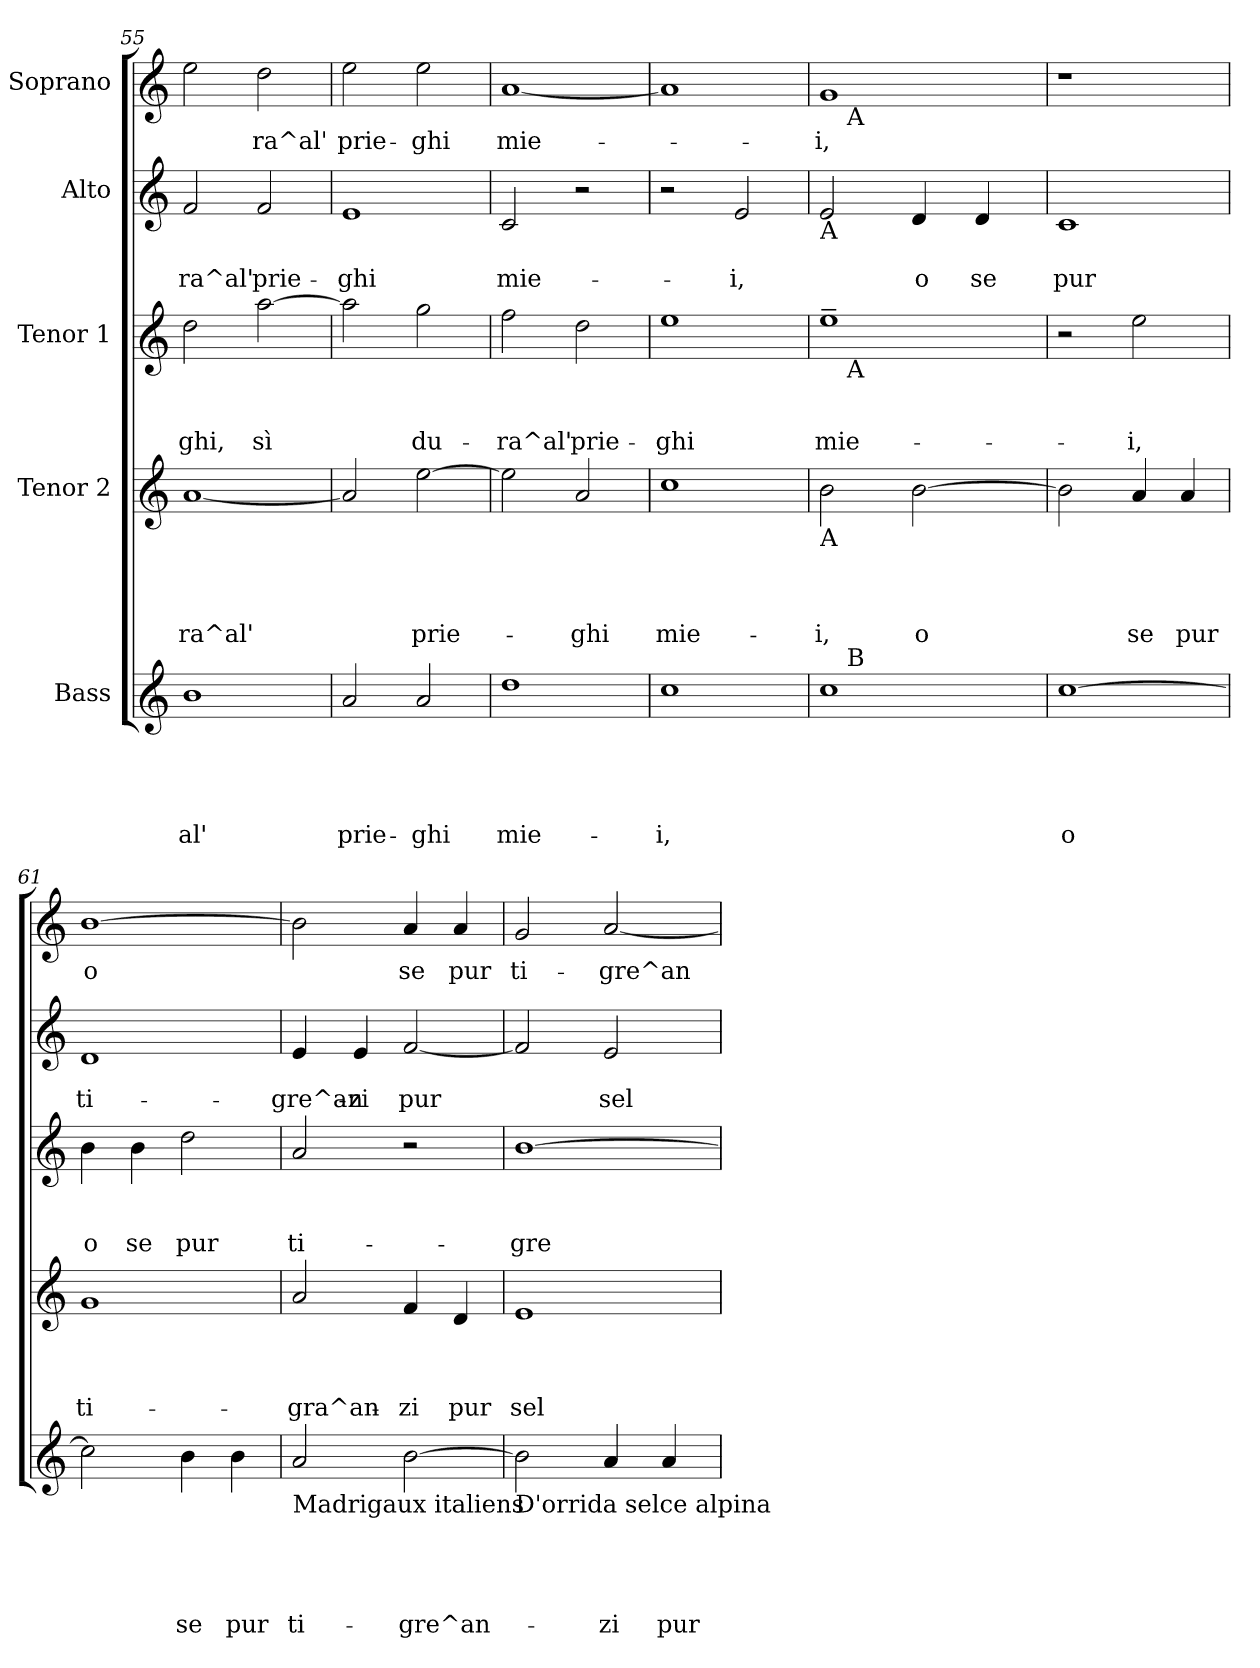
**kern	**text	**text	**text	**text	**text	**kern	**text	**text	**text	**text	**kern	**text	**text	**text	**kern	**text	**text	**kern	**text
*part5	*part5	*part5	*part5	*part5	*part5	*part4	*part4	*part4	*part4	*part4	*part3	*part3	*part3	*part3	*part2	*part2	*part2	*part1	*part1
*staff5	*staff5	*staff5	*staff5	*staff5	*staff5	*staff4	*staff4	*staff4	*staff4	*staff4	*staff3	*staff3	*staff3	*staff3	*staff2	*staff2	*staff2	*staff1	*staff1
*I"Bass	*	*	*	*	*	*I"Tenor 2	*	*	*	*	*I"Tenor 1	*	*	*	*I"Alto	*	*	*I"Soprano	*
*clefG2	*	*	*	*	*	*clefG2	*	*	*	*	*clefG2	*	*	*	*clefG2	*	*	*clefG2	*
*k[]	*	*	*	*	*	*k[]	*	*	*	*	*k[]	*	*	*	*k[]	*	*	*k[]	*
*C:	*	*	*	*	*	*C:	*	*	*	*	*C:	*	*	*	*C:	*	*	*C:	*
=55	=55	=55	=55	=55	=55	=55	=55	=55	=55	=55	=55	=55	=55	=55	=55	=55	=55	=55	=55
!	!	!	!	!	!LO:LY:b	!	!	!	!	!LO:LY:b	!	!	!	!LO:LY:b	!	!	!LO:LY:b	!	!
1b	.	.	.	.	al'	[<1a	.	.	.	-ra^al'	2dd\	.	.	-ghi,	2f/	.	-ra^al'	2ee\	.
!	!	!	!	!	!	!	!	!	!	!	!	!	!	!LO:LY:b	!	!	!LO:LY:b	!	!LO:LY:b
.	.	.	.	.	.	.	.	.	.	.	[>2aa\	.	.	sì	2f/	.	prie-	2dd\	-ra^al'
=56	=56	=56	=56	=56	=56	=56	=56	=56	=56	=56	=56	=56	=56	=56	=56	=56	=56	=56	=56
!	!	!	!	!	!LO:LY:b	!	!	!	!	!	!	!	!	!	!	!	!LO:LY:b	!	!LO:LY:b
2a/	.	.	.	.	prie-	2a/]	.	.	.	.	2aa\]	.	.	.	1e	.	-ghi	2ee\	prie-
!	!	!	!	!	!LO:LY:b	!	!	!	!	!LO:LY:b	!	!	!	!LO:LY:b	!	!	!	!	!LO:LY:b
2a/	.	.	.	.	-ghi	[>2ee\	.	.	.	prie-	2gg\	.	.	du-	.	.	.	2ee\	-ghi
=57	=57	=57	=57	=57	=57	=57	=57	=57	=57	=57	=57	=57	=57	=57	=57	=57	=57	=57	=57
!	!	!	!	!	!LO:LY:b	!	!	!	!	!	!	!	!	!LO:LY:b	!	!	!LO:LY:b	!	!LO:LY:b
1dd	.	.	.	.	mie-	2ee\]	.	.	.	.	2ff\	.	.	-ra^al'	2c/	.	mie-	[<1a	mie-
!	!	!	!	!	!	!	!	!	!	!LO:LY:b	!	!	!	!LO:LY:b	!	!	!	!	!
.	.	.	.	.	.	2a/	.	.	.	-ghi	2dd\	.	.	prie-	2r	.	.	.	.
=58	=58	=58	=58	=58	=58	=58	=58	=58	=58	=58	=58	=58	=58	=58	=58	=58	=58	=58	=58
!	!	!	!	!	!LO:LY:b	!	!	!	!	!LO:LY:b	!	!	!	!LO:LY:b	!	!	!	!	!
1cc	.	.	.	.	-i,	1cc	.	.	.	mie-	1ee	.	.	-ghi	2r	.	.	1a]	.
!	!	!	!	!	!	!	!	!	!	!	!	!	!	!	!	!	!LO:LY:b	!	!
.	.	.	.	.	.	.	.	.	.	.	.	.	.	.	2e/	.	-i,	.	.
!!LO:PB:g=z
=59	=59	=59	=59	=59	=59	=59	=59	=59	=59	=59	=59	=59	=59	=59	=59	=59	=59	=59	=59
!	!	!	!	!	!	!	!	!	!	!	!	!	!	!	!LO:TX:b:t=A	!	!	!	!
!	!	!	!	!	!	!LO:TX:b:t=A	!	!	!	!	!	!	!	!	!	!	!	!	!
!	!	!	!	!	!	!	!	!	!	!LO:LY:b	!	!	!	!LO:LY:b	!	!	!	!	!LO:LY:b
*^	*	*	*	*	*	*	*	*	*	*	*^	*	*	*	*	*	*	*^	*
1cc	16.ryy	.	.	.	.	.	2b\	.	.	.	-i,	1ee~>	16.ryy	.	.	mie-	2e/	.	.	1g	16.ryy	-i,
!	!	!	!	!	!	!	!	!	!	!	!	!	!	!	!	!	!	!	!	!	!LO:TX:b:t=A	!
!	!	!	!	!	!	!	!	!	!	!	!	!	!LO:TX:b:t=A	!	!	!	!	!	!	!	!	!
!	!LO:TX:a:t=B	!	!	!	!	!	!	!	!	!	!	!	!	!	!	!	!	!	!	!	!	!
.	2ryy	.	.	.	.	.	.	.	.	.	.	.	2ryy	.	.	.	.	.	.	.	2ryy	.
!	!	!	!	!	!	!	!	!	!	!	!LO:LY:b	!	!	!	!	!	!	!	!LO:LY:b	!	!	!
.	.	.	.	.	.	.	[>2b\	.	.	.	o	.	.	.	.	.	4d/	.	o	.	.	.
.	4ryy	.	.	.	.	.	.	.	.	.	.	.	4ryy	.	.	.	.	.	.	.	4ryy	.
!	!	!	!	!	!	!	!	!	!	!	!	!	!	!	!	!	!	!	!LO:LY:b	!	!	!
.	.	.	.	.	.	.	.	.	.	.	.	.	.	.	.	.	4d/	.	se	.	.	.
.	8ryy	.	.	.	.	.	.	.	.	.	.	.	8ryy	.	.	.	.	.	.	.	8ryy	.
.	32ryy	.	.	.	.	.	.	.	.	.	.	.	32ryy	.	.	.	.	.	.	.	32ryy	.
=60	=60	=60	=60	=60	=60	=60	=60	=60	=60	=60	=60	=60	=60	=60	=60	=60	=60	=60	=60	=60	=60	=60
!	!	!	!	!	!	!LO:LY:b	!	!	!	!	!	!	!	!	!	!	!	!	!LO:LY:b	!	!	!
*v	*v	*	*	*	*	*	*	*	*	*	*	*v	*v	*	*	*	*	*	*	*v	*v	*
[>1cc	.	.	.	.	o	2b\]	.	.	.	.	2r	.	.	.	1c	.	pur	1r	.
!	!	!	!	!	!	!	!	!	!	!LO:LY:b	!	!	!	!LO:LY:b	!	!	!	!	!
.	.	.	.	.	.	4a/	.	.	.	se	2ee\	.	.	-i,	.	.	.	.	.
!	!	!	!	!	!	!	!	!	!	!LO:LY:b	!	!	!	!	!	!	!	!	!
.	.	.	.	.	.	4a/	.	.	.	pur	.	.	.	.	.	.	.	.	.
=61	=61	=61	=61	=61	=61	=61	=61	=61	=61	=61	=61	=61	=61	=61	=61	=61	=61	=61	=61
!	!	!	!	!	!	!	!	!	!	!LO:LY:b	!	!	!	!LO:LY:b	!	!	!LO:LY:b	!	!LO:LY:b
2cc\]	.	.	.	.	.	1g	.	.	.	ti-	4b\	.	.	o	1d	.	ti-	[>1b	o
!	!	!	!	!	!	!	!	!	!	!	!	!	!	!LO:LY:b	!	!	!	!	!
.	.	.	.	.	.	.	.	.	.	.	4b\	.	.	se	.	.	.	.	.
!	!	!	!	!	!LO:LY:b	!	!	!	!	!	!	!	!	!LO:LY:b	!	!	!	!	!
4b\	.	.	.	.	se	.	.	.	.	.	2dd\	.	.	pur	.	.	.	.	.
!	!	!	!	!	!LO:LY:b	!	!	!	!	!	!	!	!	!	!	!	!	!	!
4b\	.	.	.	.	pur	.	.	.	.	.	.	.	.	.	.	.	.	.	.
=62	=62	=62	=62	=62	=62	=62	=62	=62	=62	=62	=62	=62	=62	=62	=62	=62	=62	=62	=62
!LO:TX:b:t=Madrigaux italiens	!	!	!	!	!	!	!	!	!	!	!	!	!	!	!	!	!	!	!
!	!	!	!	!	!LO:LY:b	!	!	!	!	!LO:LY:b	!	!	!	!LO:LY:b	!	!	!LO:LY:b	!	!
2a/	.	.	.	.	ti-	2a/	.	.	.	-gra^an-	2a/	.	.	ti-	4e/	.	-gre^an-	2b\]	.
!	!	!	!	!	!	!	!	!	!	!	!	!	!	!	!	!	!LO:LY:b	!	!
.	.	.	.	.	.	.	.	.	.	.	.	.	.	.	4e/	.	-zi	.	.
!	!	!	!	!	!LO:LY:b	!	!	!	!	!LO:LY:b	!	!	!	!	!	!	!LO:LY:b	!	!LO:LY:b
[>2b\	.	.	.	.	-gre^an-	4f/	.	.	.	-zi	2r	.	.	.	[<2f/	.	pur	4a/	se
!	!	!	!	!	!	!	!	!	!	!LO:LY:b	!	!	!	!	!	!	!	!	!LO:LY:b
.	.	.	.	.	.	4d/	.	.	.	pur	.	.	.	.	.	.	.	4a/	pur
=63	=63	=63	=63	=63	=63	=63	=63	=63	=63	=63	=63	=63	=63	=63	=63	=63	=63	=63	=63
!LO:TX:b:t=D'orrida selce alpina	!	!	!	!	!	!	!	!	!	!	!	!	!	!	!	!	!	!	!
!	!	!	!	!	!	!	!	!	!	!LO:LY:b	!	!	!	!LO:LY:b	!	!	!	!	!LO:LY:b
2b\]	.	.	.	.	.	1e	.	.	.	sel-	[>1b	.	.	-gre	2f/]	.	.	2g/	ti-
!	!	!	!	!	!LO:LY:b	!	!	!	!	!	!	!	!	!	!	!	!LO:LY:b	!	!LO:LY:b
4a/	.	.	.	.	-zi	.	.	.	.	.	.	.	.	.	2e/	.	sel-	[<2a/	-gre^an-
!	!	!	!	!	!LO:LY:b	!	!	!	!	!	!	!	!	!	!	!	!	!	!
4a/	.	.	.	.	pur	.	.	.	.	.	.	.	.	.	.	.	.	.	.
=	=	=	=	=	=	=	=	=	=	=	=	=	=	=	=	=	=	=	=
*-	*-	*-	*-	*-	*-	*-	*-	*-	*-	*-	*-	*-	*-	*-	*-	*-	*-	*-	*-
